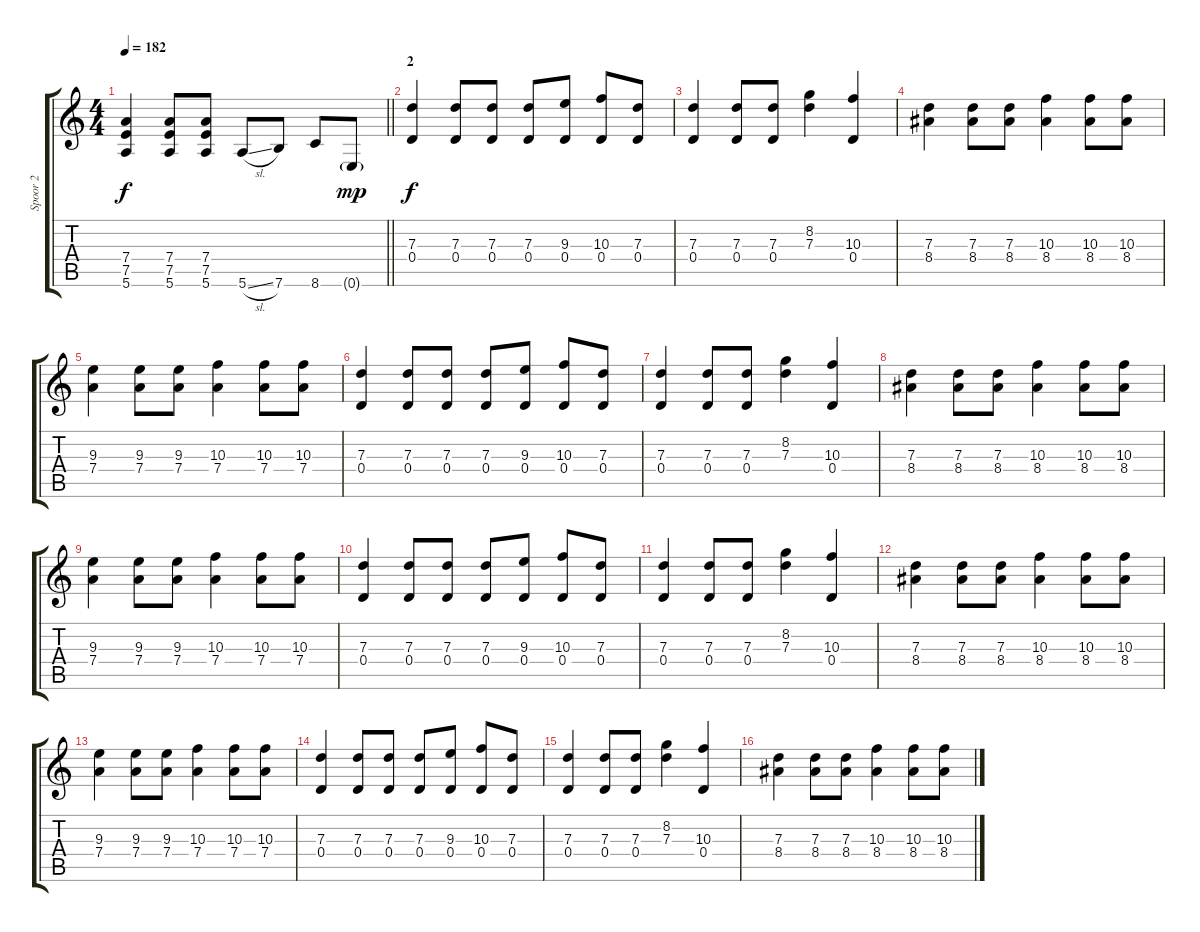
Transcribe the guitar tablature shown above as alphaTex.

\track ("Spoor 2" "Spoor 2") {instrument distortionguitar}
\staff {score tabs}
\tuning (E4 B3 G3 D3 A2 E2) {hide}
\ts (4 4)
\tempo 182
\clef g2
\barLineRight lightlight
\ks c
(7.4 7.5 5.6).4{dy f} (7.4 7.5 5.6).8 (7.4 7.5 5.6).8 5.6{sl}.8 7.6.8 8.6.8 0.6{g}.8{dy mp} |
\section ("" "2")
(7.3 0.4).4{dy f} (7.3 0.4).8 (7.3 0.4).8 (7.3 0.4).8 (9.3 0.4).8 (10.3 0.4).8 (7.3 0.4).8 |
(7.3 0.4).4 (7.3 0.4).8 (7.3 0.4).8 (8.2 7.3).4 (10.3 0.4).4 |
(7.3 8.4).4 (7.3 8.4).8 (7.3 8.4).8 (10.3 8.4).4 (10.3 8.4).8 (10.3 8.4).8 |
(9.3 7.4).4 (9.3 7.4).8 (9.3 7.4).8 (10.3 7.4).4 (10.3 7.4).8 (10.3 7.4).8 |
(7.3 0.4).4 (7.3 0.4).8 (7.3 0.4).8 (7.3 0.4).8 (9.3 0.4).8 (10.3 0.4).8 (7.3 0.4).8 |
(7.3 0.4).4 (7.3 0.4).8 (7.3 0.4).8 (8.2 7.3).4 (10.3 0.4).4 |
(7.3 8.4).4 (7.3 8.4).8 (7.3 8.4).8 (10.3 8.4).4 (10.3 8.4).8 (10.3 8.4).8 |
(9.3 7.4).4 (9.3 7.4).8 (9.3 7.4).8 (10.3 7.4).4 (10.3 7.4).8 (10.3 7.4).8 |
(7.3 0.4).4 (7.3 0.4).8 (7.3 0.4).8 (7.3 0.4).8 (9.3 0.4).8 (10.3 0.4).8 (7.3 0.4).8 |
(7.3 0.4).4 (7.3 0.4).8 (7.3 0.4).8 (8.2 7.3).4 (10.3 0.4).4 |
(7.3 8.4).4 (7.3 8.4).8 (7.3 8.4).8 (10.3 8.4).4 (10.3 8.4).8 (10.3 8.4).8 |
(9.3 7.4).4 (9.3 7.4).8 (9.3 7.4).8 (10.3 7.4).4 (10.3 7.4).8 (10.3 7.4).8 |
(7.3 0.4).4 (7.3 0.4).8 (7.3 0.4).8 (7.3 0.4).8 (9.3 0.4).8 (10.3 0.4).8 (7.3 0.4).8 |
(7.3 0.4).4 (7.3 0.4).8 (7.3 0.4).8 (8.2 7.3).4 (10.3 0.4).4 |
(7.3 8.4).4 (7.3 8.4).8 (7.3 8.4).8 (10.3 8.4).4 (10.3 8.4).8 (10.3 8.4).8
